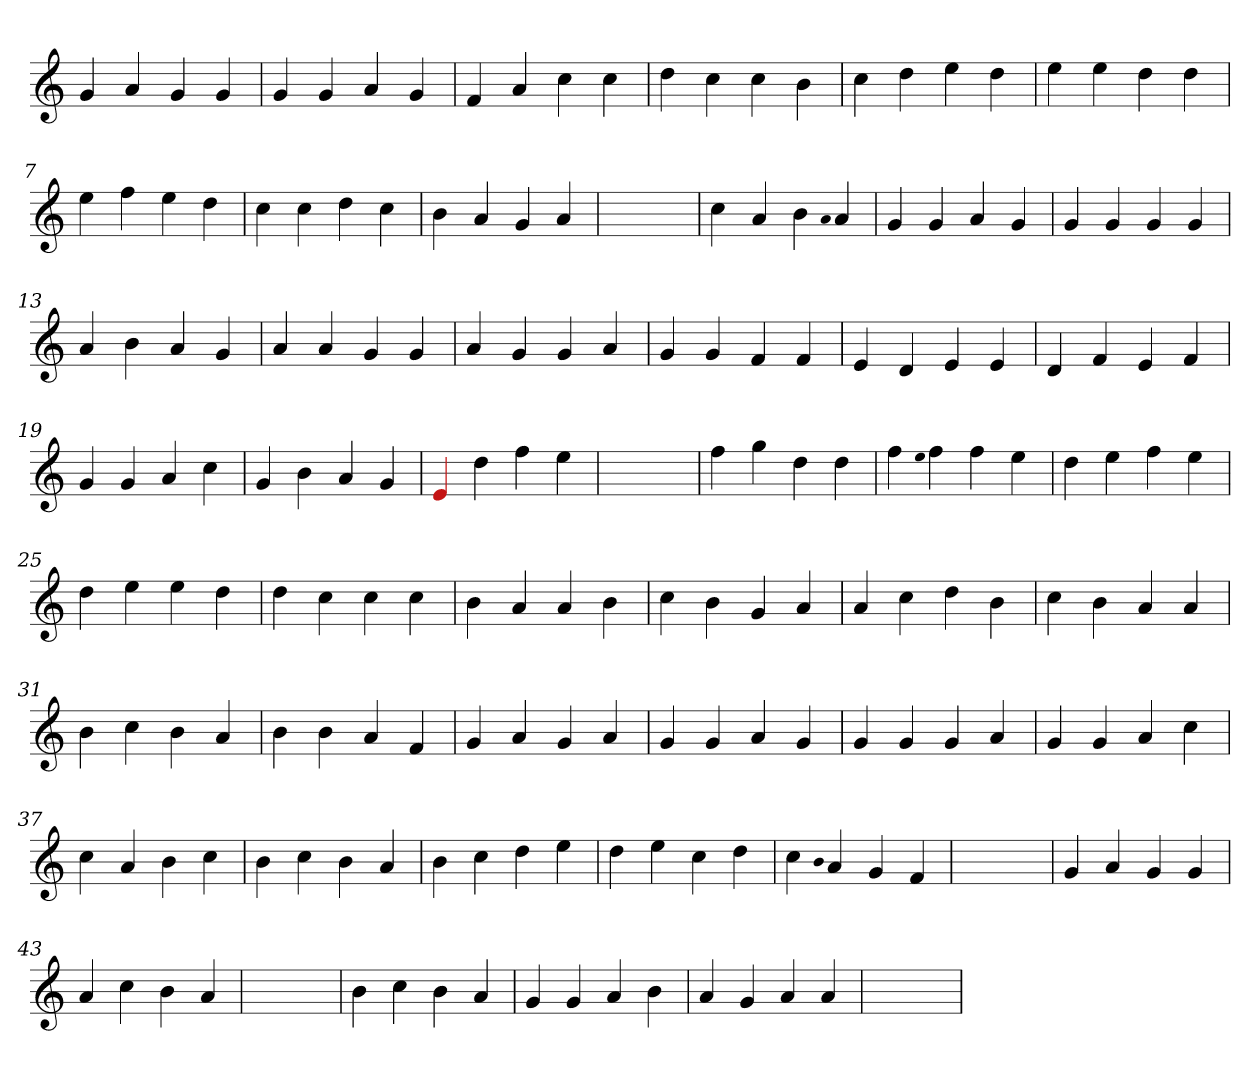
**kern
*part1
*staff1
*clefG2
=1
4g
4a
4g
4g
=2
4g
4g
4a
4g
=3
4f
4a
4cc
4cc
=4
4dd
4cc
4cc
4b
=5
4cc
4dd
4ee
4dd
=6
4ee
4ee
4dd
4dd
=7
4ee
4ff
4ee
4dd
=8
4cc
4cc
4dd
4cc
=9
4b
4a
4g
4a
=10
1ryy
=10
4cc
4a
4b
qqa
4a
=11
4g
4g
4a
4g
=12
4g
4g
4g
4g
=13
4a
4b
4a
4g
=14
4a
4a
4g
4g
=15
4a
4g
4g
4a
=16
4g
4g
4f
4f
=17
4e
4d
4e
4e
=18
4d
4f
4e
4f
=19
4g
4g
4a
4cc
=20
4g
4b
4a
4g
=21
4Re
4dd
4ff
4ee
=22
1ryy
=22
4ff
4gg
4dd
4dd
=23
4ff
qqee
4ff
4ff
4ee
=24
4dd
4ee
4ff
4ee
=25
4dd
4ee
4ee
4dd
=26
4dd
4cc
4cc
4cc
=27
4b
4a
4a
4b
=28
4cc
4b
4g
4a
=29
4a
4cc
4dd
4b
=30
4cc
4b
4a
4a
=31
4b
4cc
4b
4a
=32
4b
4b
4a
4f
=33
4g
4a
4g
4a
=34
4g
4g
4a
4g
=35
4g
4g
4g
4a
=36
4g
4g
4a
4cc
=37
4cc
4a
4b
4cc
=38
4b
4cc
4b
4a
=39
4b
4cc
4dd
4ee
=40
4dd
4ee
4cc
4dd
=41
4cc
qqb
4a
4g
4f
=42
1ryy
=42
4g
4a
4g
4g
=43
4a
4cc
4b
4a
=44
1ryy
=44
4b
4cc
4b
4a
=45
4g
4g
4a
4b
=46
4a
4g
4a
4a
=47
1ryy
=
*-
